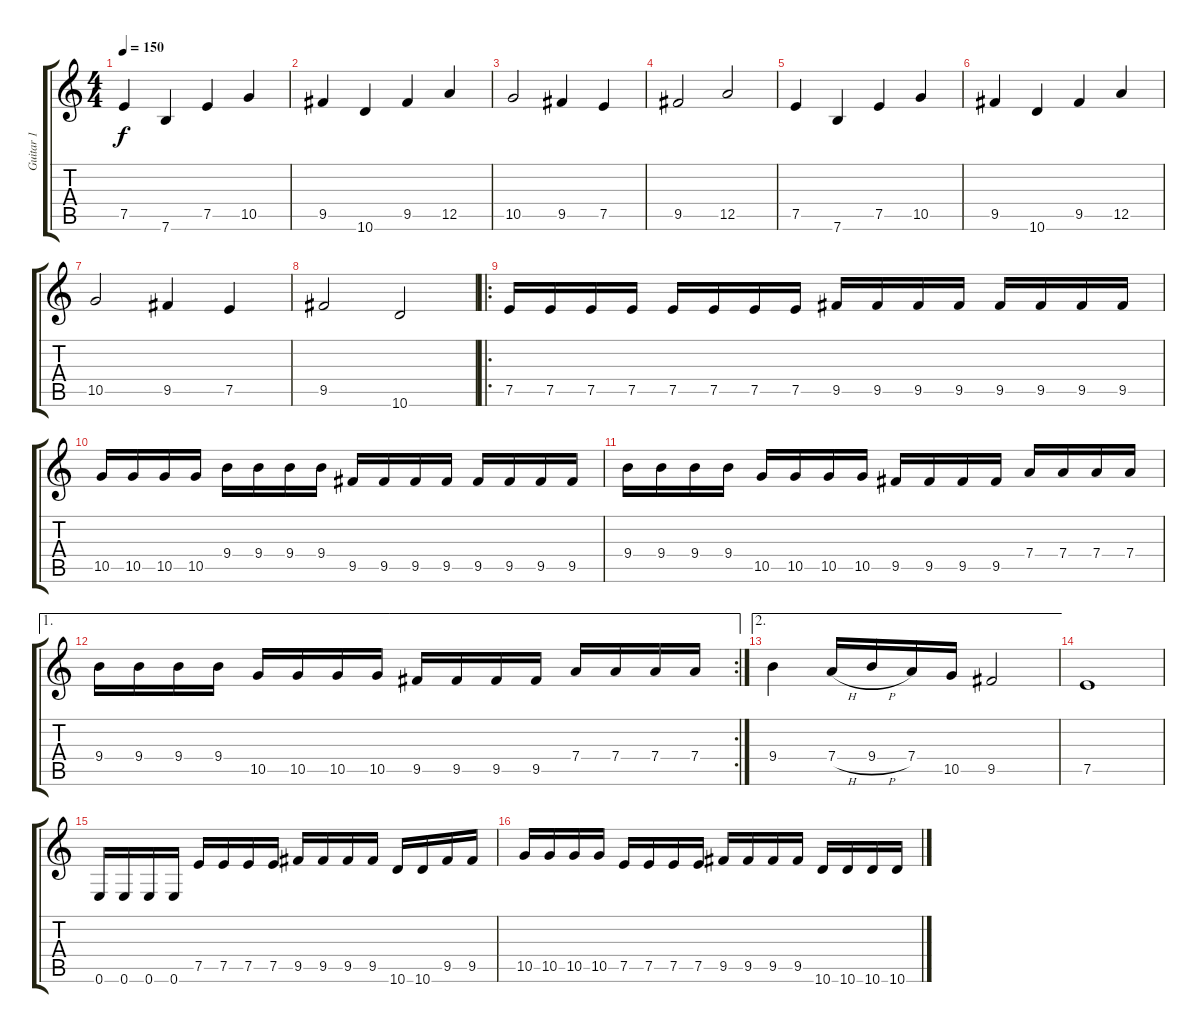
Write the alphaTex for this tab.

\track ("Guitar 1" "Guitar 1") {instrument distortionguitar}
\staff {score tabs}
\tuning (E4 B3 G3 D3 A2 E2) {hide}
\ts (4 4)
\tempo 150
\clef g2
\ks c
7.5.4{dy f} 7.6.4 7.5.4 10.5.4 |
9.5.4 10.6.4 9.5.4 12.5.4 |
10.5.2 9.5.4 7.5.4 |
9.5.2 12.5.2 |
7.5.4 7.6.4 7.5.4 10.5.4 |
9.5.4 10.6.4 9.5.4 12.5.4 |
10.5.2 9.5.4 7.5.4 |
9.5.2 10.6.2 |
\ro
7.5.16 7.5.16 7.5.16 7.5.16 7.5.16 7.5.16 7.5.16 7.5.16 9.5.16 9.5.16 9.5.16 9.5.16 9.5.16 9.5.16 9.5.16 9.5.16 |
10.5.16 10.5.16 10.5.16 10.5.16 9.4.16 9.4.16 9.4.16 9.4.16 9.5.16 9.5.16 9.5.16 9.5.16 9.5.16 9.5.16 9.5.16 9.5.16 |
9.4.16 9.4.16 9.4.16 9.4.16 10.5.16 10.5.16 10.5.16 10.5.16 9.5.16 9.5.16 9.5.16 9.5.16 7.4.16 7.4.16 7.4.16 7.4.16 |
\ae 1
\rc 2
9.4.16 9.4.16 9.4.16 9.4.16 10.5.16 10.5.16 10.5.16 10.5.16 9.5.16 9.5.16 9.5.16 9.5.16 7.4.16 7.4.16 7.4.16 7.4.16 |
\ae 2
9.4.4 7.4{h}.16 9.4{h}.16 7.4.16 10.5.16 9.5.2 |
7.5.1 |
0.6.16 0.6.16 0.6.16 0.6.16 7.5.16 7.5.16 7.5.16 7.5.16 9.5.16 9.5.16 9.5.16 9.5.16 10.6.16 10.6.16 9.5.16 9.5.16 |
10.5.16 10.5.16 10.5.16 10.5.16 7.5.16 7.5.16 7.5.16 7.5.16 9.5.16 9.5.16 9.5.16 9.5.16 10.6.16 10.6.16 10.6.16 10.6.16
